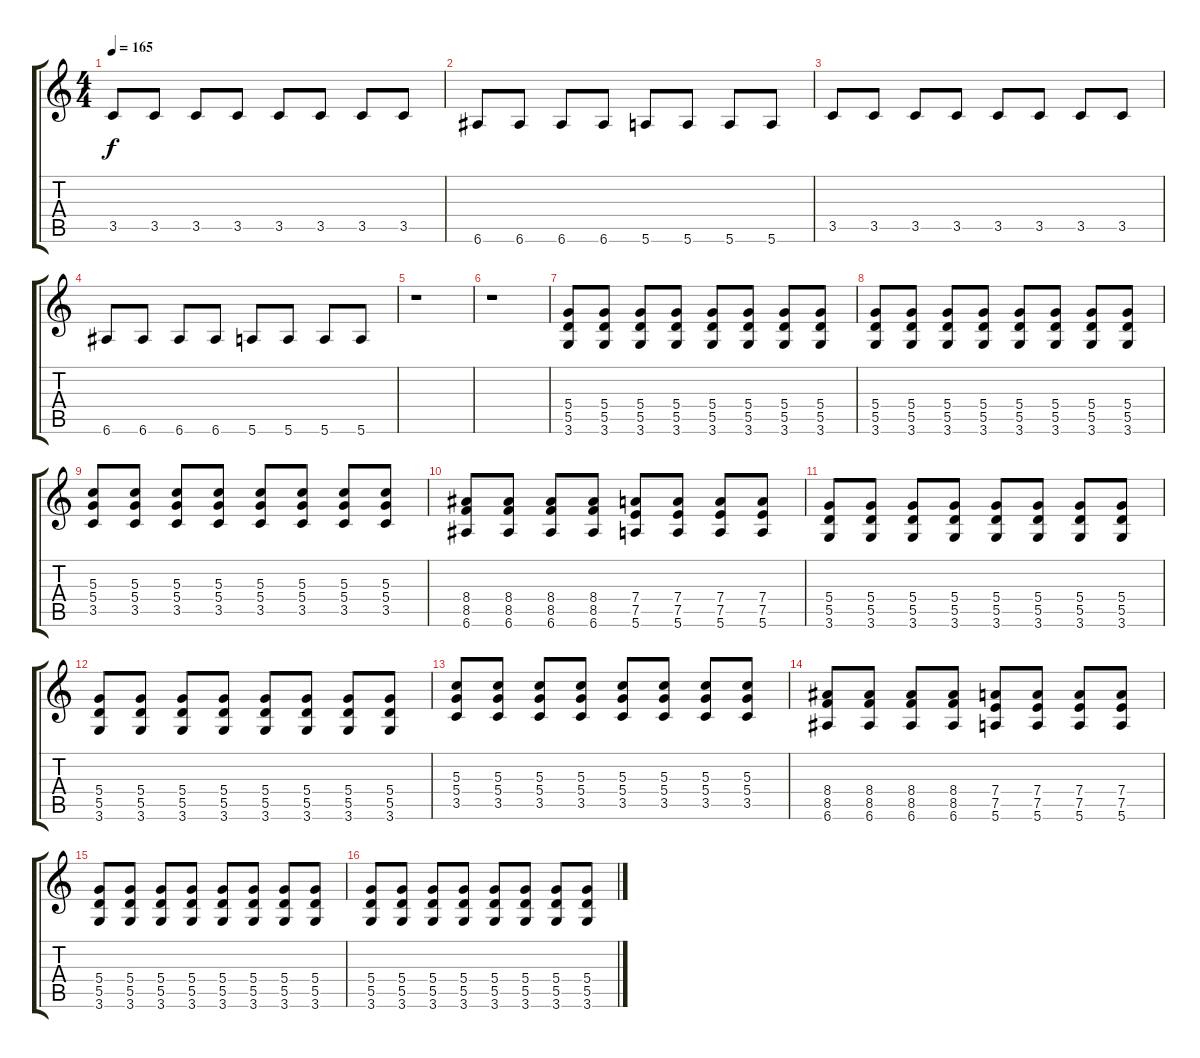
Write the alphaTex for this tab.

\track "" {instrument overdrivenguitar}
\staff {score tabs}
\tuning (E4 B3 G3 D3 A2 E2) {hide}
\ts (4 4)
\tempo 165
\clef g2
\ks c
3.5.8{dy f} 3.5.8 3.5.8 3.5.8 3.5.8 3.5.8 3.5.8 3.5.8 |
6.6.8 6.6.8 6.6.8 6.6.8 5.6.8 5.6.8 5.6.8 5.6.8 |
3.5.8 3.5.8 3.5.8 3.5.8 3.5.8 3.5.8 3.5.8 3.5.8 |
6.6.8 6.6.8 6.6.8 6.6.8 5.6.8 5.6.8 5.6.8 5.6.8 |
r.1 |
r.1 |
(5.4 5.5 3.6).8 (5.4 5.5 3.6).8 (5.4 5.5 3.6).8 (5.4 5.5 3.6).8 (5.4 5.5 3.6).8 (5.4 5.5 3.6).8 (5.4 5.5 3.6).8 (5.4 5.5 3.6).8 |
(5.4 5.5 3.6).8 (5.4 5.5 3.6).8 (5.4 5.5 3.6).8 (5.4 5.5 3.6).8 (5.4 5.5 3.6).8 (5.4 5.5 3.6).8 (5.4 5.5 3.6).8 (5.4 5.5 3.6).8 |
(5.3 5.4 3.5).8 (5.3 5.4 3.5).8 (5.3 5.4 3.5).8 (5.3 5.4 3.5).8 (5.3 5.4 3.5).8 (5.3 5.4 3.5).8 (5.3 5.4 3.5).8 (5.3 5.4 3.5).8 |
(8.4 8.5 6.6).8 (8.4 8.5 6.6).8 (8.4 8.5 6.6).8 (8.4 8.5 6.6).8 (7.4 7.5 5.6).8 (7.4 7.5 5.6).8 (7.4 7.5 5.6).8 (7.4 7.5 5.6).8 |
(5.4 5.5 3.6).8 (5.4 5.5 3.6).8 (5.4 5.5 3.6).8 (5.4 5.5 3.6).8 (5.4 5.5 3.6).8 (5.4 5.5 3.6).8 (5.4 5.5 3.6).8 (5.4 5.5 3.6).8 |
(5.4 5.5 3.6).8 (5.4 5.5 3.6).8 (5.4 5.5 3.6).8 (5.4 5.5 3.6).8 (5.4 5.5 3.6).8 (5.4 5.5 3.6).8 (5.4 5.5 3.6).8 (5.4 5.5 3.6).8 |
(5.3 5.4 3.5).8 (5.3 5.4 3.5).8 (5.3 5.4 3.5).8 (5.3 5.4 3.5).8 (5.3 5.4 3.5).8 (5.3 5.4 3.5).8 (5.3 5.4 3.5).8 (5.3 5.4 3.5).8 |
(8.4 8.5 6.6).8 (8.4 8.5 6.6).8 (8.4 8.5 6.6).8 (8.4 8.5 6.6).8 (7.4 7.5 5.6).8 (7.4 7.5 5.6).8 (7.4 7.5 5.6).8 (7.4 7.5 5.6).8 |
(5.4 5.5 3.6).8 (5.4 5.5 3.6).8 (5.4 5.5 3.6).8 (5.4 5.5 3.6).8 (5.4 5.5 3.6).8 (5.4 5.5 3.6).8 (5.4 5.5 3.6).8 (5.4 5.5 3.6).8 |
(5.4 5.5 3.6).8 (5.4 5.5 3.6).8 (5.4 5.5 3.6).8 (5.4 5.5 3.6).8 (5.4 5.5 3.6).8 (5.4 5.5 3.6).8 (5.4 5.5 3.6).8 (5.4 5.5 3.6).8
